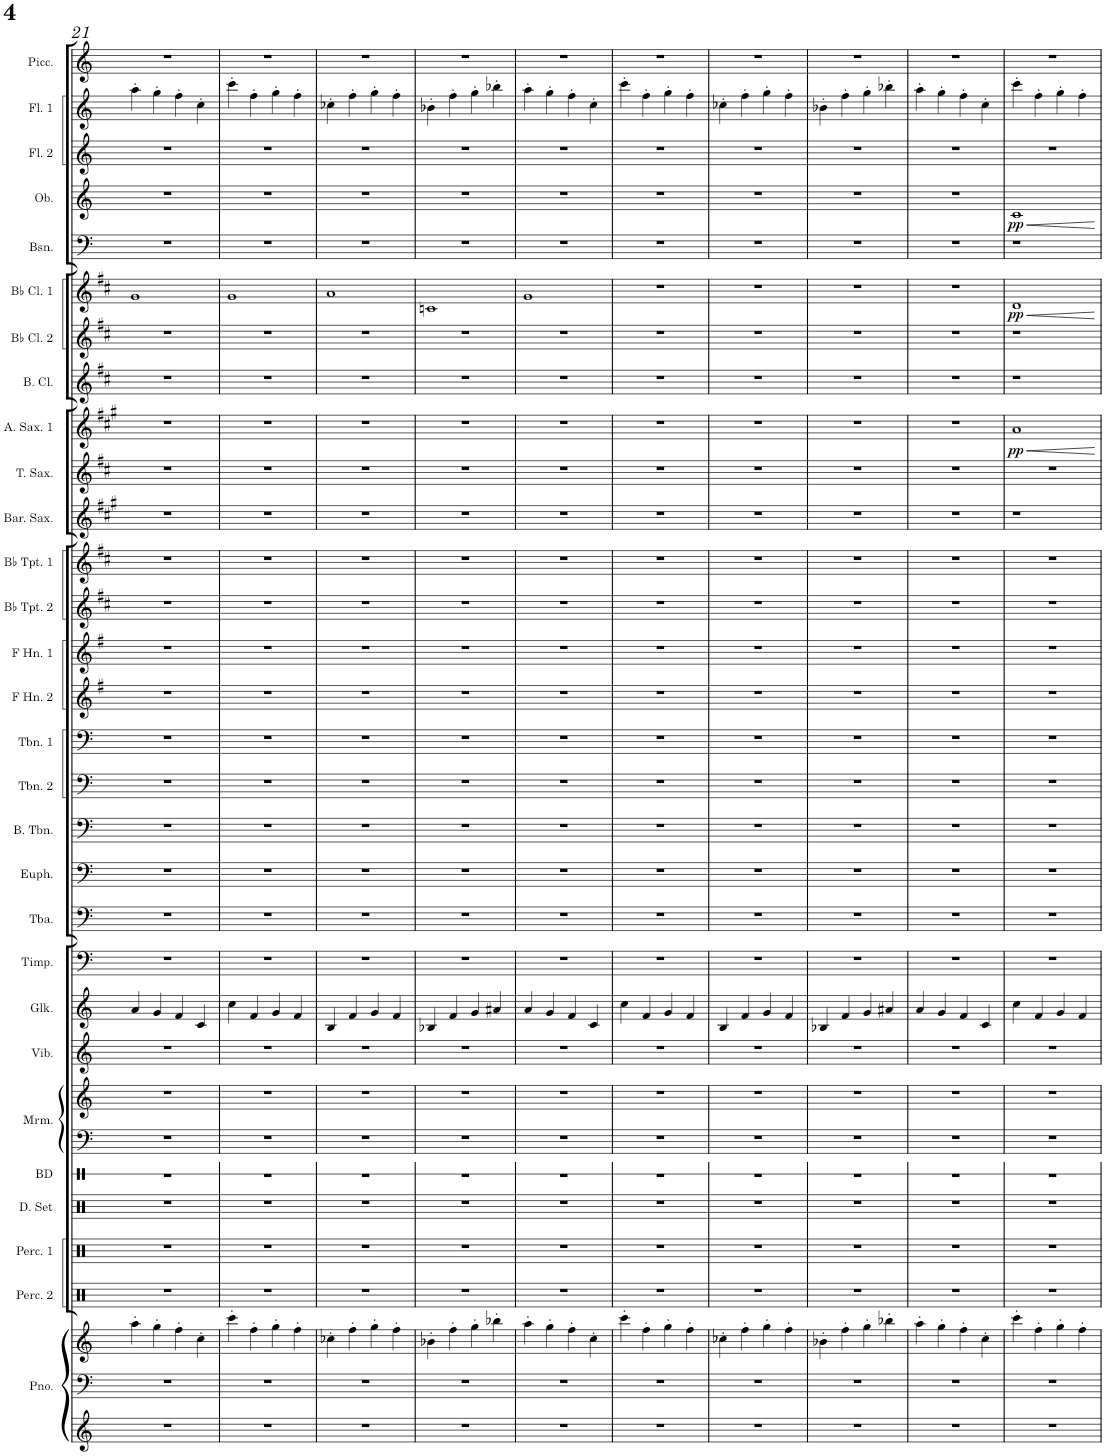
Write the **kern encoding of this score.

**kern	**kern	**kern	**kern	**kern	**kern	**kern	**kern	**kern	**kern	**kern	**kern	**kern	**kern	**kern	**kern	**kern	**kern	**kern	**kern	**kern	**kern	**kern	**kern	**dynam	**kern	**kern	**kern	**dynam	**kern	**kern	**dynam	**kern	**kern	**kern
*part29	*part29	*part29	*part28	*part27	*part26	*part25	*part24	*part24	*part23	*part22	*part21	*part20	*part19	*part18	*part17	*part16	*part15	*part14	*part13	*part12	*part11	*part10	*part9	*part9	*part8	*part7	*part6	*part6	*part5	*part4	*part4	*part3	*part2	*part1
*staff32	*staff31	*staff30	*staff29	*staff28	*staff27	*staff26	*staff25	*staff24	*staff23	*staff22	*staff21	*staff20	*staff19	*staff18	*staff17	*staff16	*staff15	*staff14	*staff13	*staff12	*staff11	*staff10	*staff9	*staff9	*staff8	*staff7	*staff6	*staff6	*staff5	*staff4	*staff4	*staff3	*staff2	*staff1
*I"Piano	*	*	*I"Percussion 2	*I"Percussion 1	*I"Drumset	*I"Bass Drum	*I"Marimba	*	*I"Vibraphone	*I"Glockenspiel	*I"Timpani	*I"Tuba	*I"Euphonium	*I"Bass Trombone	*I"Trombone 2	*I"Trombone 1	*I"French Horn 2	*I"French Horn 1	*I"Bb Trumpet 2	*I"Bb Trumpet 1	*I"Baritone Saxophone	*I"Tenor Saxophone	*I"Alto Saxophone 1	*	*I"Bass Clarinet	*I"Bb Clarinet 2	*I"Bb Clarinet 1	*	*I"Bassoon	*I"Oboe	*	*I"Flute 2	*I"Flute 1	*I"Piccolo
*I'Pno.	*	*	*I'Perc. 2	*I'Perc. 1	*I'D. Set	*I'BD	*I'Mrm.	*	*I'Vib.	*I'Glk.	*I'Timp.	*I'Tba.	*I'Euph.	*I'B. Tbn.	*I'Tbn. 2	*I'Tbn. 1	*I'F Hn. 2	*I'F Hn. 1	*I'Bb Tpt. 2	*I'Bb Tpt. 1	*I'Bar. Sax.	*I'T. Sax.	*I'A. Sax. 1	*	*I'B. Cl.	*I'Bb Cl. 2	*I'Bb Cl. 1	*	*I'Bsn.	*I'Ob.	*	*I'Fl. 2	*I'Fl. 1	*I'Picc.
!!LO:PB:g=z
*clefG2	*clefF4	*clefG2	*clefX	*clefX	*clefX	*clefX	*clefF4	*clefG2	*clefG2	*clefG2	*clefF4	*clefF4	*clefF4	*clefF4	*clefF4	*clefF4	*clefG2	*clefG2	*clefG2	*clefG2	*clefG2	*clefG2	*clefG2	*	*clefG2	*clefG2	*clefG2	*	*clefF4	*clefG2	*	*clefG2	*clefG2	*clefG2
*	*	*	*	*	*	*	*	*	*	*Trd-14c-24	*	*	*	*	*	*	*Trd4c7	*Trd4c7	*Trd1c2	*Trd1c2	*Trd12c21	*Trd8c14	*Trd5c9	*	*Trd8c14	*Trd1c2	*Trd1c2	*	*	*	*	*	*	*Trd-7c-12
*k[]	*k[]	*k[]	*k[]	*k[]	*k[]	*k[]	*k[]	*k[]	*k[]	*k[]	*k[]	*k[]	*k[]	*k[]	*k[]	*k[]	*k[f#]	*k[f#]	*k[f#c#]	*k[f#c#]	*k[f#c#g#]	*k[f#c#]	*k[f#c#g#]	*	*k[f#c#]	*k[f#c#]	*k[f#c#]	*	*k[]	*k[]	*	*k[]	*k[]	*k[]
*M4/4	*M4/4	*M4/4	*M4/4	*M4/4	*M4/4	*M4/4	*M4/4	*M4/4	*M4/4	*M4/4	*M4/4	*M4/4	*M4/4	*M4/4	*M4/4	*M4/4	*M4/4	*M4/4	*M4/4	*M4/4	*M4/4	*M4/4	*M4/4	*	*M4/4	*M4/4	*M4/4	*	*M4/4	*M4/4	*	*M4/4	*M4/4	*M4/4
=21	=21	=21	=21	=21	=21	=21	=21	=21	=21	=21	=21	=21	=21	=21	=21	=21	=21	=21	=21	=21	=21	=21	=21	=21	=21	=21	=21	=21	=21	=21	=21	=21	=21	=21
1r	1r	4aa'\	1r	1r	1r	1r	1r	1r	1r	4a/	1r	1r	1r	1r	1r	1r	1r	1r	1r	1r	1r	1r	1r	.	1r	1r	1g	.	1r	1r	.	1r	4aa'\	1r
.	.	4gg'\	.	.	.	.	.	.	.	4g/	.	.	.	.	.	.	.	.	.	.	.	.	.	.	.	.	.	.	.	.	.	.	4gg'\	.
.	.	4ff'\	.	.	.	.	.	.	.	4f/	.	.	.	.	.	.	.	.	.	.	.	.	.	.	.	.	.	.	.	.	.	.	4ff'\	.
.	.	4cc'\	.	.	.	.	.	.	.	4c/	.	.	.	.	.	.	.	.	.	.	.	.	.	.	.	.	.	.	.	.	.	.	4cc'\	.
=22	=22	=22	=22	=22	=22	=22	=22	=22	=22	=22	=22	=22	=22	=22	=22	=22	=22	=22	=22	=22	=22	=22	=22	=22	=22	=22	=22	=22	=22	=22	=22	=22	=22	=22
1r	1r	4ccc'\	1r	1r	1r	1r	1r	1r	1r	4cc\	1r	1r	1r	1r	1r	1r	1r	1r	1r	1r	1r	1r	1r	.	1r	1r	1g	.	1r	1r	.	1r	4ccc'\	1r
.	.	4ff'\	.	.	.	.	.	.	.	4f/	.	.	.	.	.	.	.	.	.	.	.	.	.	.	.	.	.	.	.	.	.	.	4ff'\	.
.	.	4gg'\	.	.	.	.	.	.	.	4g/	.	.	.	.	.	.	.	.	.	.	.	.	.	.	.	.	.	.	.	.	.	.	4gg'\	.
.	.	4ff'\	.	.	.	.	.	.	.	4f/	.	.	.	.	.	.	.	.	.	.	.	.	.	.	.	.	.	.	.	.	.	.	4ff'\	.
=23	=23	=23	=23	=23	=23	=23	=23	=23	=23	=23	=23	=23	=23	=23	=23	=23	=23	=23	=23	=23	=23	=23	=23	=23	=23	=23	=23	=23	=23	=23	=23	=23	=23	=23
1r	1r	4cc-X'\	1r	1r	1r	1r	1r	1r	1r	4B/	1r	1r	1r	1r	1r	1r	1r	1r	1r	1r	1r	1r	1r	.	1r	1r	1a	.	1r	1r	.	1r	4cc-X'\	1r
.	.	4ff'\	.	.	.	.	.	.	.	4f/	.	.	.	.	.	.	.	.	.	.	.	.	.	.	.	.	.	.	.	.	.	.	4ff'\	.
.	.	4gg'\	.	.	.	.	.	.	.	4g/	.	.	.	.	.	.	.	.	.	.	.	.	.	.	.	.	.	.	.	.	.	.	4gg'\	.
.	.	4ff'\	.	.	.	.	.	.	.	4f/	.	.	.	.	.	.	.	.	.	.	.	.	.	.	.	.	.	.	.	.	.	.	4ff'\	.
=24	=24	=24	=24	=24	=24	=24	=24	=24	=24	=24	=24	=24	=24	=24	=24	=24	=24	=24	=24	=24	=24	=24	=24	=24	=24	=24	=24	=24	=24	=24	=24	=24	=24	=24
1r	1r	4b-X'\	1r	1r	1r	1r	1r	1r	1r	4B-X/	1r	1r	1r	1r	1r	1r	1r	1r	1r	1r	1r	1r	1r	.	1r	1r	1cn	.	1r	1r	.	1r	4b-X'\	1r
.	.	4ff'\	.	.	.	.	.	.	.	4f/	.	.	.	.	.	.	.	.	.	.	.	.	.	.	.	.	.	.	.	.	.	.	4ff'\	.
.	.	4gg'\	.	.	.	.	.	.	.	4g/	.	.	.	.	.	.	.	.	.	.	.	.	.	.	.	.	.	.	.	.	.	.	4gg'\	.
.	.	4bb-X'\	.	.	.	.	.	.	.	4a#X/	.	.	.	.	.	.	.	.	.	.	.	.	.	.	.	.	.	.	.	.	.	.	4bb-X'\	.
=25	=25	=25	=25	=25	=25	=25	=25	=25	=25	=25	=25	=25	=25	=25	=25	=25	=25	=25	=25	=25	=25	=25	=25	=25	=25	=25	=25	=25	=25	=25	=25	=25	=25	=25
1r	1r	4aa'\	1r	1r	1r	1r	1r	1r	1r	4a/	1r	1r	1r	1r	1r	1r	1r	1r	1r	1r	1r	1r	1r	.	1r	1r	1g	.	1r	1r	.	1r	4aa'\	1r
.	.	4gg'\	.	.	.	.	.	.	.	4g/	.	.	.	.	.	.	.	.	.	.	.	.	.	.	.	.	.	.	.	.	.	.	4gg'\	.
.	.	4ff'\	.	.	.	.	.	.	.	4f/	.	.	.	.	.	.	.	.	.	.	.	.	.	.	.	.	.	.	.	.	.	.	4ff'\	.
.	.	4cc'\	.	.	.	.	.	.	.	4c/	.	.	.	.	.	.	.	.	.	.	.	.	.	.	.	.	.	.	.	.	.	.	4cc'\	.
=26	=26	=26	=26	=26	=26	=26	=26	=26	=26	=26	=26	=26	=26	=26	=26	=26	=26	=26	=26	=26	=26	=26	=26	=26	=26	=26	=26	=26	=26	=26	=26	=26	=26	=26
1r	1r	4ccc'\	1r	1r	1r	1r	1r	1r	1r	4cc\	1r	1r	1r	1r	1r	1r	1r	1r	1r	1r	1r	1r	1r	.	1r	1r	1r	.	1r	1r	.	1r	4ccc'\	1r
.	.	4ff'\	.	.	.	.	.	.	.	4f/	.	.	.	.	.	.	.	.	.	.	.	.	.	.	.	.	.	.	.	.	.	.	4ff'\	.
.	.	4gg'\	.	.	.	.	.	.	.	4g/	.	.	.	.	.	.	.	.	.	.	.	.	.	.	.	.	.	.	.	.	.	.	4gg'\	.
.	.	4ff'\	.	.	.	.	.	.	.	4f/	.	.	.	.	.	.	.	.	.	.	.	.	.	.	.	.	.	.	.	.	.	.	4ff'\	.
=27	=27	=27	=27	=27	=27	=27	=27	=27	=27	=27	=27	=27	=27	=27	=27	=27	=27	=27	=27	=27	=27	=27	=27	=27	=27	=27	=27	=27	=27	=27	=27	=27	=27	=27
1r	1r	4cc-X'\	1r	1r	1r	1r	1r	1r	1r	4B/	1r	1r	1r	1r	1r	1r	1r	1r	1r	1r	1r	1r	1r	.	1r	1r	1r	.	1r	1r	.	1r	4cc-X'\	1r
.	.	4ff'\	.	.	.	.	.	.	.	4f/	.	.	.	.	.	.	.	.	.	.	.	.	.	.	.	.	.	.	.	.	.	.	4ff'\	.
.	.	4gg'\	.	.	.	.	.	.	.	4g/	.	.	.	.	.	.	.	.	.	.	.	.	.	.	.	.	.	.	.	.	.	.	4gg'\	.
.	.	4ff'\	.	.	.	.	.	.	.	4f/	.	.	.	.	.	.	.	.	.	.	.	.	.	.	.	.	.	.	.	.	.	.	4ff'\	.
=28	=28	=28	=28	=28	=28	=28	=28	=28	=28	=28	=28	=28	=28	=28	=28	=28	=28	=28	=28	=28	=28	=28	=28	=28	=28	=28	=28	=28	=28	=28	=28	=28	=28	=28
1r	1r	4b-X'\	1r	1r	1r	1r	1r	1r	1r	4B-X/	1r	1r	1r	1r	1r	1r	1r	1r	1r	1r	1r	1r	1r	.	1r	1r	1r	.	1r	1r	.	1r	4b-X'\	1r
.	.	4ff'\	.	.	.	.	.	.	.	4f/	.	.	.	.	.	.	.	.	.	.	.	.	.	.	.	.	.	.	.	.	.	.	4ff'\	.
.	.	4gg'\	.	.	.	.	.	.	.	4g/	.	.	.	.	.	.	.	.	.	.	.	.	.	.	.	.	.	.	.	.	.	.	4gg'\	.
.	.	4bb-X'\	.	.	.	.	.	.	.	4a#X/	.	.	.	.	.	.	.	.	.	.	.	.	.	.	.	.	.	.	.	.	.	.	4bb-X'\	.
=29	=29	=29	=29	=29	=29	=29	=29	=29	=29	=29	=29	=29	=29	=29	=29	=29	=29	=29	=29	=29	=29	=29	=29	=29	=29	=29	=29	=29	=29	=29	=29	=29	=29	=29
1r	1r	4aa'\	1r	1r	1r	1r	1r	1r	1r	4a/	1r	1r	1r	1r	1r	1r	1r	1r	1r	1r	1r	1r	1r	.	1r	1r	1r	.	1r	1r	.	1r	4aa'\	1r
.	.	4gg'\	.	.	.	.	.	.	.	4g/	.	.	.	.	.	.	.	.	.	.	.	.	.	.	.	.	.	.	.	.	.	.	4gg'\	.
.	.	4ff'\	.	.	.	.	.	.	.	4f/	.	.	.	.	.	.	.	.	.	.	.	.	.	.	.	.	.	.	.	.	.	.	4ff'\	.
.	.	4cc'\	.	.	.	.	.	.	.	4c/	.	.	.	.	.	.	.	.	.	.	.	.	.	.	.	.	.	.	.	.	.	.	4cc'\	.
=30	=30	=30	=30	=30	=30	=30	=30	=30	=30	=30	=30	=30	=30	=30	=30	=30	=30	=30	=30	=30	=30	=30	=30	=30	=30	=30	=30	=30	=30	=30	=30	=30	=30	=30
!	!	!	!	!	!	!	!	!	!	!	!	!	!	!	!	!	!	!	!	!	!	!	!	!LO:HP:b	!	!	!	!LO:HP:b	!	!	!LO:HP:b	!	!	!
!	!	!	!	!	!	!	!	!	!	!	!	!	!	!	!	!	!	!	!	!	!	!	!	!LO:DY:n=1:b	!	!	!	!LO:DY:n=1:b	!	!	!LO:DY:n=1:b	!	!	!
1r	1r	4ccc'\	1r	1r	1r	1r	1r	1r	1r	4cc\	1r	1r	1r	1r	1r	1r	1r	1r	1r	1r	1r	1r	1a	< pp	1r	1r	1d	< pp	1r	1c	< pp	1r	4ccc'\	1r
.	.	4ff'\	.	.	.	.	.	.	.	4f/	.	.	.	.	.	.	.	.	.	.	.	.	.	.	.	.	.	.	.	.	.	.	4ff'\	.
.	.	4gg'\	.	.	.	.	.	.	.	4g/	.	.	.	.	.	.	.	.	.	.	.	.	.	.	.	.	.	.	.	.	.	.	4gg'\	.
.	.	4ff'\	.	.	.	.	.	.	.	4f/	.	.	.	.	.	.	.	.	.	.	.	.	.	.	.	.	.	.	.	.	.	.	4ff'\	.
.	.	.	.	.	.	.	.	.	.	.	.	.	.	.	.	.	.	.	.	.	.	.	.	[	.	.	.	[	.	.	[	.	.	.
=	=	=	=	=	=	=	=	=	=	=	=	=	=	=	=	=	=	=	=	=	=	=	=	=	=	=	=	=	=	=	=	=	=	=
*-	*-	*-	*-	*-	*-	*-	*-	*-	*-	*-	*-	*-	*-	*-	*-	*-	*-	*-	*-	*-	*-	*-	*-	*-	*-	*-	*-	*-	*-	*-	*-	*-	*-	*-
